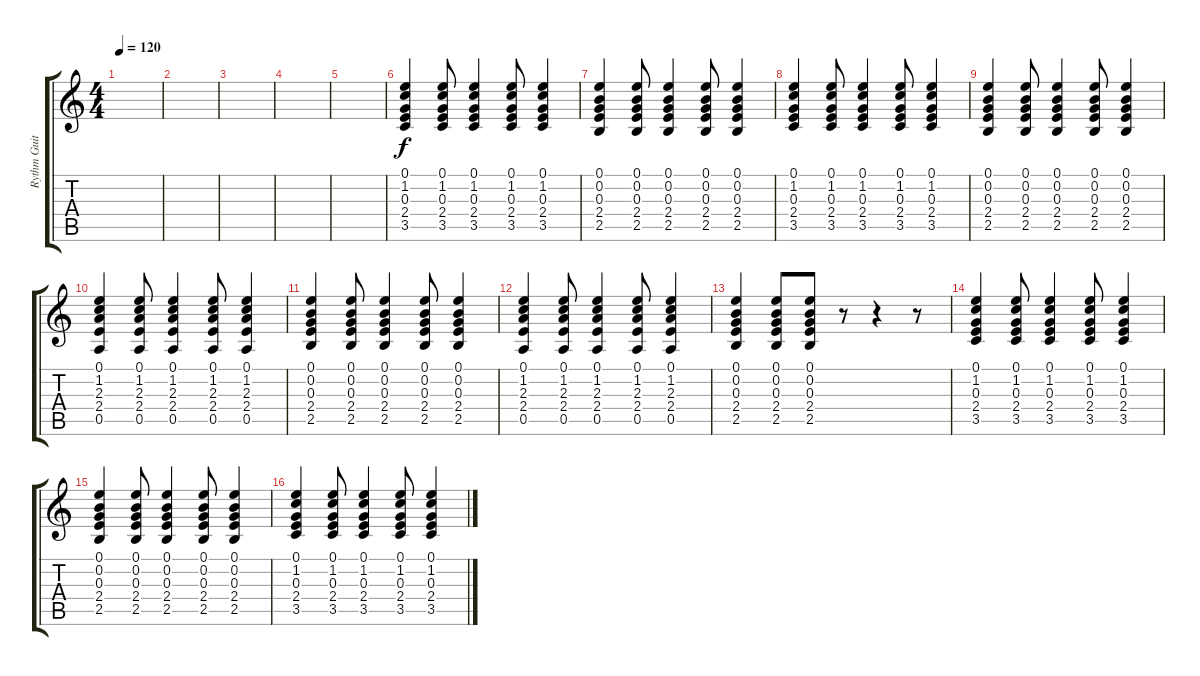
\track ("Rythm Guitar" "Rythm Guit") {instrument overdrivenguitar}
\staff {score tabs}
\tuning (E4 B3 G3 D3 A2 E2) {hide}
\ts (4 4)
\tempo 120
\clef g2
\ks c
|
|
|
|
|
(0.1 1.2 0.3 2.4 3.5).4 (0.1 1.2 0.3 2.4 3.5).8 (0.1 1.2 0.3 2.4 3.5).4 (0.1 1.2 0.3 2.4 3.5).8 (0.1 1.2 0.3 2.4 3.5).4 |
(0.1 0.2 0.3 2.4 2.5).4 (0.1 0.2 0.3 2.4 2.5).8 (0.1 0.2 0.3 2.4 2.5).4 (0.1 0.2 0.3 2.4 2.5).8 (0.1 0.2 0.3 2.4 2.5).4 |
(0.1 1.2 0.3 2.4 3.5).4 (0.1 1.2 0.3 2.4 3.5).8 (0.1 1.2 0.3 2.4 3.5).4 (0.1 1.2 0.3 2.4 3.5).8 (0.1 1.2 0.3 2.4 3.5).4 |
(0.1 0.2 0.3 2.4 2.5).4 (0.1 0.2 0.3 2.4 2.5).8 (0.1 0.2 0.3 2.4 2.5).4 (0.1 0.2 0.3 2.4 2.5).8 (0.1 0.2 0.3 2.4 2.5).4 |
(0.1 1.2 2.3 2.4 0.5).4 (0.1 1.2 2.3 2.4 0.5).8 (0.1 1.2 2.3 2.4 0.5).4 (0.1 1.2 2.3 2.4 0.5).8 (0.1 1.2 2.3 2.4 0.5).4 |
(0.1 0.2 0.3 2.4 2.5).4 (0.1 0.2 0.3 2.4 2.5).8 (0.1 0.2 0.3 2.4 2.5).4 (0.1 0.2 0.3 2.4 2.5).8 (0.1 0.2 0.3 2.4 2.5).4 |
(0.1 1.2 2.3 2.4 0.5).4 (0.1 1.2 2.3 2.4 0.5).8 (0.1 1.2 2.3 2.4 0.5).4 (0.1 1.2 2.3 2.4 0.5).8 (0.1 1.2 2.3 2.4 0.5).4 |
(0.1 0.2 0.3 2.4 2.5).4 (0.1 0.2 0.3 2.4 2.5).8 (0.1 0.2 0.3 2.4 2.5).8 r.8 r.4 r.8 |
(0.1 1.2 0.3 2.4 3.5).4{volume 10} (0.1 1.2 0.3 2.4 3.5).8 (0.1 1.2 0.3 2.4 3.5).4 (0.1 1.2 0.3 2.4 3.5).8 (0.1 1.2 0.3 2.4 3.5).4 |
(0.1 0.2 0.3 2.4 2.5).4 (0.1 0.2 0.3 2.4 2.5).8 (0.1 0.2 0.3 2.4 2.5).4 (0.1 0.2 0.3 2.4 2.5).8 (0.1 0.2 0.3 2.4 2.5).4 |
(0.1 1.2 0.3 2.4 3.5).4 (0.1 1.2 0.3 2.4 3.5).8 (0.1 1.2 0.3 2.4 3.5).4 (0.1 1.2 0.3 2.4 3.5).8 (0.1 1.2 0.3 2.4 3.5).4
